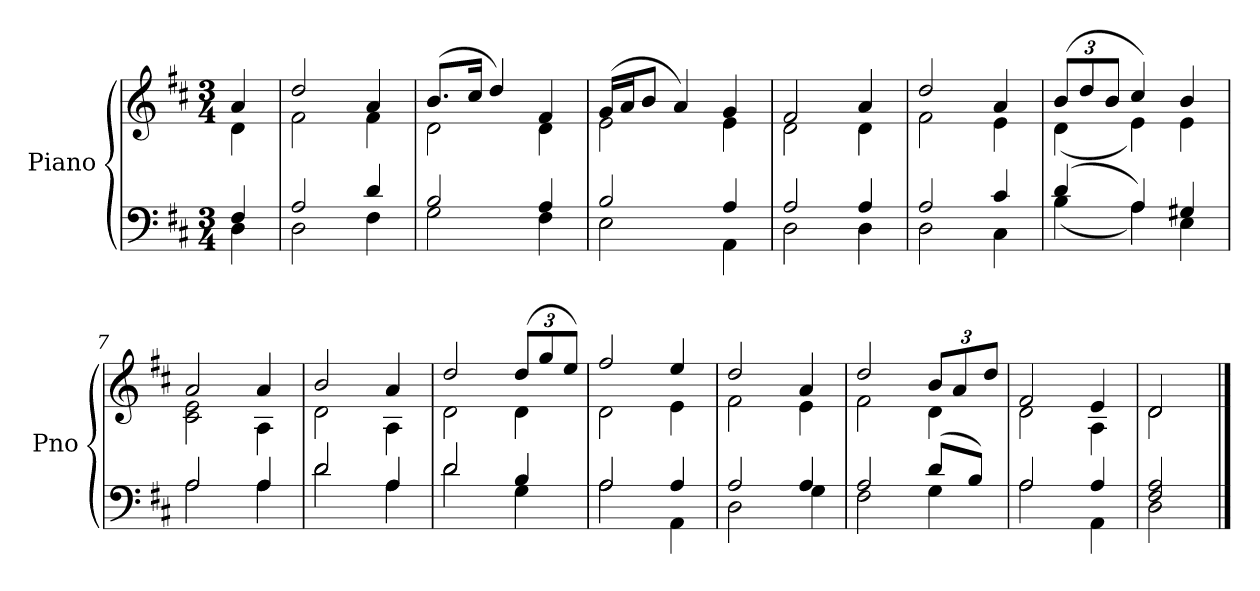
**kern	**kern
*part2	*part1
*staff2	*staff1
*I"Piano	*I"Piano
*I'Pno	*I'Pno
*clefF4	*clefG2
*k[f#c#]	*k[f#c#]
*M3/4	*M3/4
=	=
*^	*^
4F#/	4D\	4a/	4d\
=1	=1	=1	=1
2A/	2D\	2dd/	2f#\
4d/	4F#\	4a/	4f#\
=2	=2	=2	=2
2B/	2G\	(8.b/L	2d\
.	.	16cc#/Jk	.
.	.	4dd/)	.
4A/	4F#\	4f#/	4d\
=3	=3	=3	=3
2B/	2E\	(16g/LL	2e\
.	.	16a/J	.
.	.	8b/J	.
.	.	4a/)	.
4A/	4AA\	4g/	4e\
=4	=4	=4	=4
2A/	2D\	2f#/	2d\
4A/	4D\	4a/	4d\
=5	=5	=5	=5
2A/	2D\	2dd/	2f#\
4c#/	4C#\	4a/	4e\
=6	=6	=6	=6
*	*	*Xbrackettup	*
(4d/	(4B\	(12b/L	(4d\
.	.	12dd/	.
.	.	12b/J	.
4A/)	4A\)	4cc#/)	4e\)
4G#X/	4E\	4b/	4e\
=7	=7	=7	=7
2A/	2A\	2a/	2c#\ 2e\
4A/	4A\	4a/	4A\
=8	=8	=8	=8
2d/	2d\	2b/	2d\
4A/	4A\	4a/	4A\
!!LO:LB:g=z	!!
=9	=9	=9	=9
2d/	2d\	2dd/	2d\
4B/	4G\	(12dd/L	4d\
.	.	12gg/	.
.	.	12ee/J)	.
=10	=10	=10	=10
2A/	2A\	2ff#/	2d\
4A/	4AA\	4ee/	4e\
=11	=11	=11	=11
2A/	2D\	2dd/	2f#\
4A/	4G\	4a/	4e\
=12	=12	=12	=12
2A/	2F#\	2dd/	2f#\
(8d/L	4G\	12b/L	4d\
.	.	12a/	.
8B/J)	.	.	.
.	.	12dd/J	.
=13	=13	=13	=13
2A/	2A\	2f#/	2d\
4A/	4AA\	4e/	4A\
=14	=14	=14	=14
2F#/ 2A/	2D\	2d/	2d\
*v	*v	*	*
*	*v	*v
==	==
*-	*-
